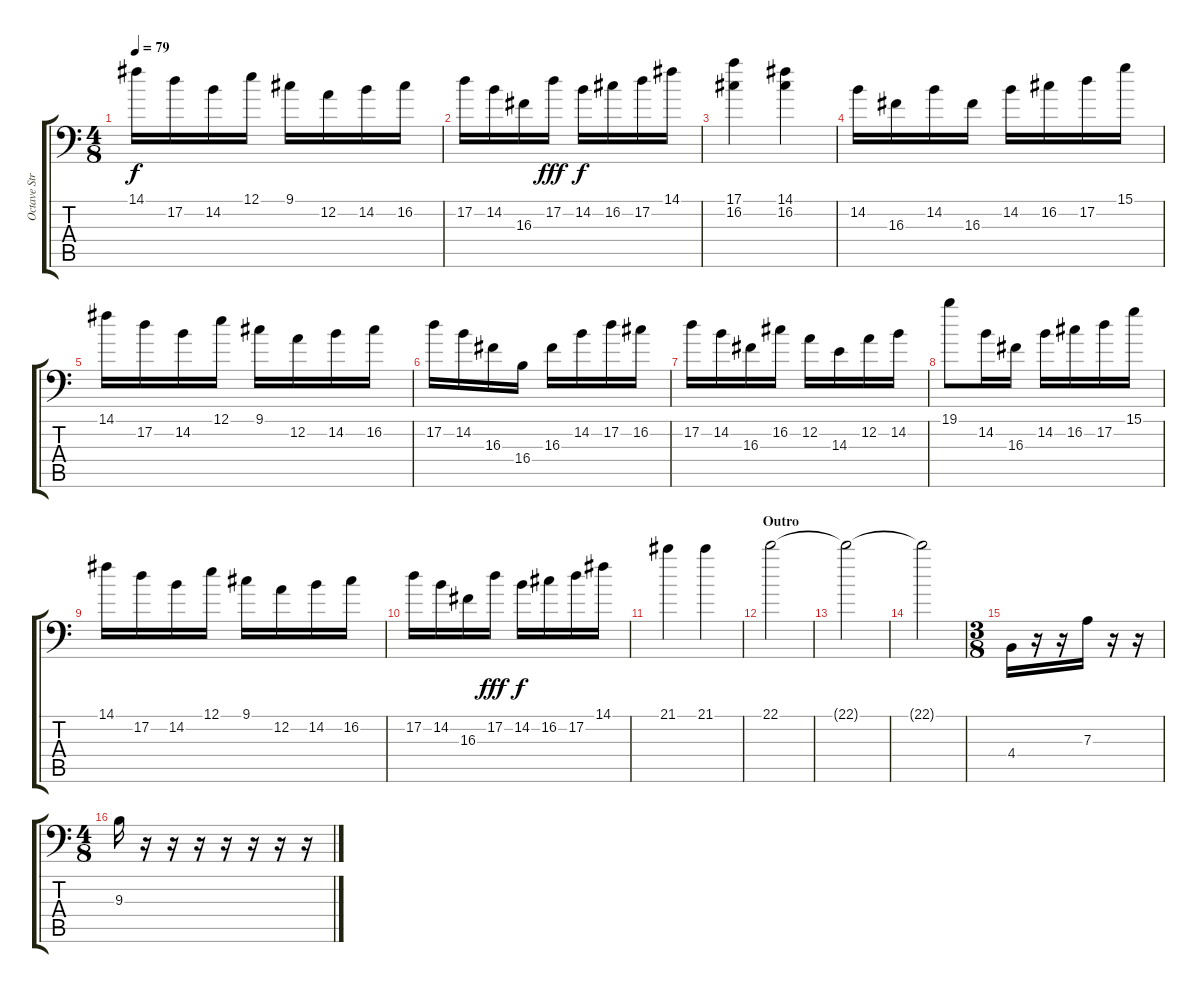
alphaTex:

\track ("Octave Strings - Violin" "Octave Str") {instrument stringensemble1}
\staff {score tabs}
\tuning (E4 A3 D3 G2 C2 F1) {hide}
\ts (4 8)
\tempo 79
\clef f4
\ks c
14.1.16{dy f} 17.2.16 14.2.16 12.1.16 9.1.16 12.2.16 14.2.16 16.2.16 |
17.2.16 14.2.16 16.3.16 17.2.16{dy fff} 14.2.16{dy f} 16.2.16 17.2.16 14.1.16 |
(17.1 16.2).4 (14.1 16.2).4 |
14.2.16 16.3.16 14.2.16 16.3.16 14.2.16 16.2.16 17.2.16 15.1.16 |
14.1.16 17.2.16 14.2.16 12.1.16 9.1.16 12.2.16 14.2.16 16.2.16 |
17.2.16 14.2.16 16.3.16 16.4.16 16.3.16 14.2.16 17.2.16 16.2.16 |
17.2.16 14.2.16 16.3.16 16.2.16 12.2.16 14.3.16 12.2.16 14.2.16 |
19.1.8 14.2.16 16.3.16 14.2.16 16.2.16 17.2.16 15.1.16 |
14.1.16 17.2.16 14.2.16 12.1.16 9.1.16 12.2.16 14.2.16 16.2.16 |
17.2.16 14.2.16 16.3.16 17.2.16{dy fff} 14.2.16{dy f} 16.2.16 17.2.16 14.1.16 |
21.1.4 21.1.4 |
\section ("" "Outro")
22.1.2 |
22.1{t}.2 |
22.1{t}.2 |
\ts (3 8)
4.4.16 r.16 r.16 7.3.16 r.16 r.16 |
\ts (4 8)
9.3.16 r.16 r.16 r.16 r.16 r.16 r.16 r.16
